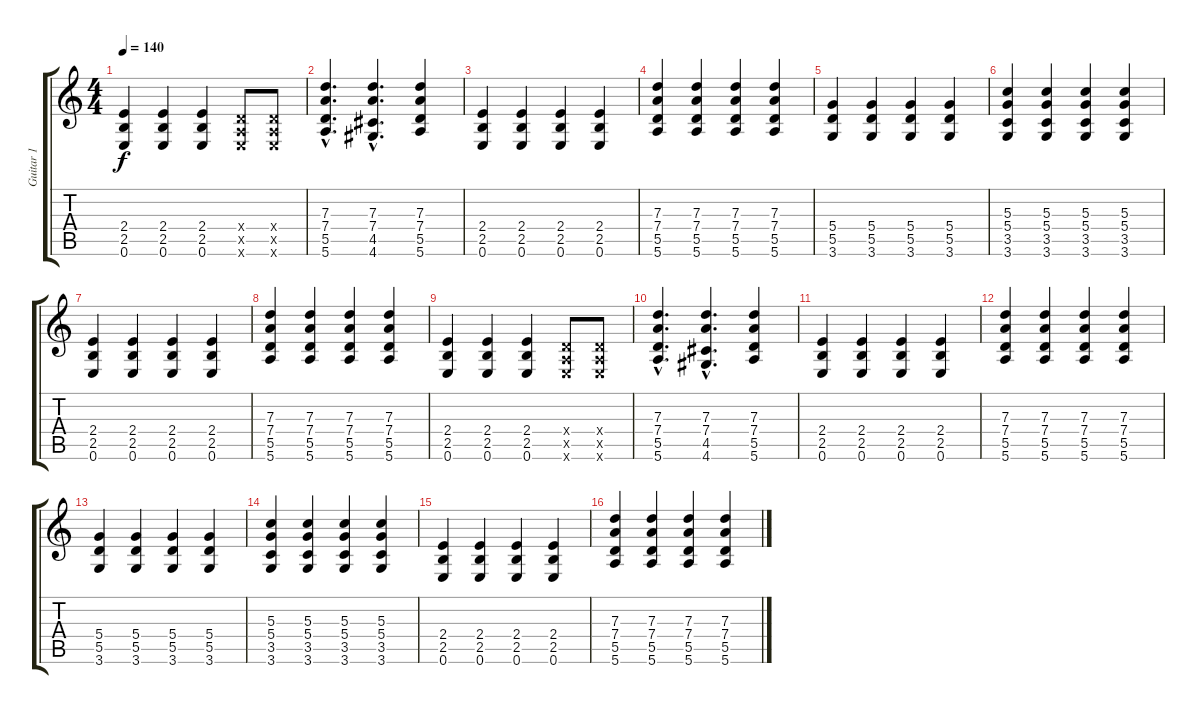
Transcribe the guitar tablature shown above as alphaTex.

\track ("Guitar 1" "Guitar 1") {instrument overdrivenguitar}
\staff {score tabs}
\tuning (E4 B3 G3 D3 A2 E2) {hide}
\ts (4 4)
\tempo 140
\clef g2
\ks c
(2.4 2.5 0.6).4{dy f} (2.4 2.5 0.6).4 (2.4 2.5 0.6).4 (0.4{x} 0.5{x} 0.6{x}).8 (0.4{x} 0.5{x} 0.6{x}).8 |
(7.3{hac} 7.4{hac} 5.5{hac} 5.6{hac}).4{d} (7.3{hac} 7.4{hac} 4.5{hac} 4.6{hac}).4{d} (7.3 7.4 5.5 5.6).4 |
(2.4 2.5 0.6).4 (2.4 2.5 0.6).4 (2.4 2.5 0.6).4 (2.4 2.5 0.6).4 |
(7.3 7.4 5.5 5.6).4 (7.3 7.4 5.5 5.6).4 (7.3 7.4 5.5 5.6).4 (7.3 7.4 5.5 5.6).4 |
(5.4 5.5 3.6).4 (5.4 5.5 3.6).4 (5.4 5.5 3.6).4 (5.4 5.5 3.6).4 |
(5.3 5.4 3.5 3.6).4 (5.3 5.4 3.5 3.6).4 (5.3 5.4 3.5 3.6).4 (5.3 5.4 3.5 3.6).4 |
(2.4 2.5 0.6).4 (2.4 2.5 0.6).4 (2.4 2.5 0.6).4 (2.4 2.5 0.6).4 |
(7.3 7.4 5.5 5.6).4 (7.3 7.4 5.5 5.6).4 (7.3 7.4 5.5 5.6).4 (7.3 7.4 5.5 5.6).4 |
(2.4 2.5 0.6).4 (2.4 2.5 0.6).4 (2.4 2.5 0.6).4 (0.4{x} 0.5{x} 0.6{x}).8 (0.4{x} 0.5{x} 0.6{x}).8 |
(7.3{hac} 7.4{hac} 5.5{hac} 5.6{hac}).4{d} (7.3{hac} 7.4{hac} 4.5{hac} 4.6{hac}).4{d} (7.3 7.4 5.5 5.6).4 |
(2.4 2.5 0.6).4 (2.4 2.5 0.6).4 (2.4 2.5 0.6).4 (2.4 2.5 0.6).4 |
(7.3 7.4 5.5 5.6).4 (7.3 7.4 5.5 5.6).4 (7.3 7.4 5.5 5.6).4 (7.3 7.4 5.5 5.6).4 |
(5.4 5.5 3.6).4 (5.4 5.5 3.6).4 (5.4 5.5 3.6).4 (5.4 5.5 3.6).4 |
(5.3 5.4 3.5 3.6).4 (5.3 5.4 3.5 3.6).4 (5.3 5.4 3.5 3.6).4 (5.3 5.4 3.5 3.6).4 |
(2.4 2.5 0.6).4 (2.4 2.5 0.6).4 (2.4 2.5 0.6).4 (2.4 2.5 0.6).4 |
(7.3 7.4 5.5 5.6).4 (7.3 7.4 5.5 5.6).4 (7.3 7.4 5.5 5.6).4 (7.3 7.4 5.5 5.6).4
